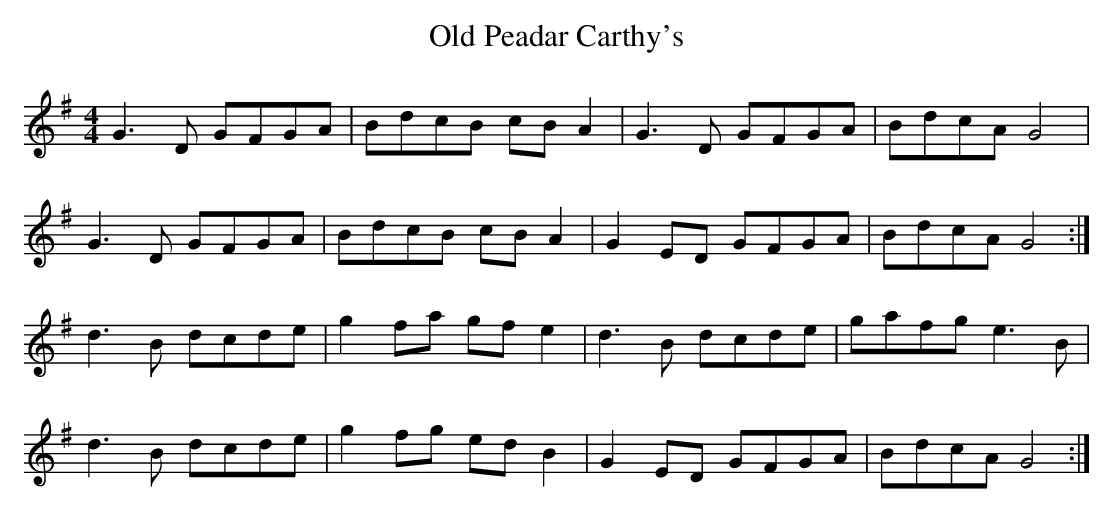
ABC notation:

X:1
T: Old Peadar Carthy's
L: 1/8
M: 4/4
K: G
G3D GFGA|BdcB cB A2|G3D GFGA|BdcA G4|
G3D GFGA|BdcB cB A2|G2 ED GFGA|BdcA G4 :|
d3B dcde|g2 fa gf e2|d3B dcde|gafg e3B|
d3B dcde|g2 fg ed B2|G2 ED GFGA|BdcA G4 :|
